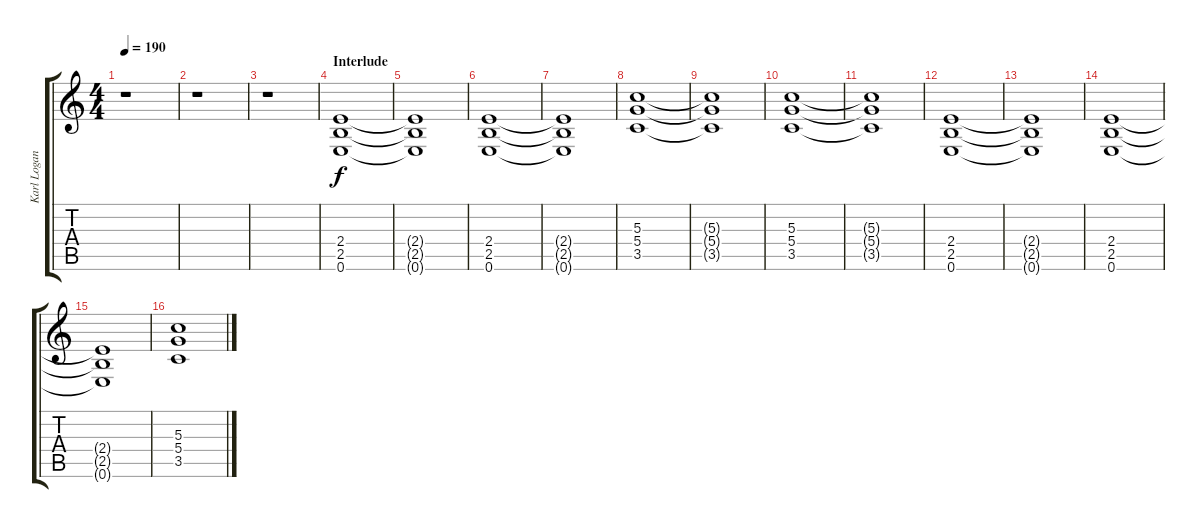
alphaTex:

\track ("Karl Logan Rhytm" "Karl Logan") {instrument distortionguitar}
\staff {score tabs}
\tuning (E4 B3 G3 D3 A2 E2) {hide}
\ts (4 4)
\tempo 190
\clef g2
\ks c
r.1{dy f} |
r.1 |
r.1 |
\section ("" "Interlude")
(2.4 2.5 0.6).1 |
(2.4{t} 2.5{t} 0.6{t}).1 |
(2.4 2.5 0.6).1 |
(2.4{t} 2.5{t} 0.6{t}).1 |
(5.3 5.4 3.5).1 |
(5.3{t} 5.4{t} 3.5{t}).1 |
(5.3 5.4 3.5).1 |
(5.3{t} 5.4{t} 3.5{t}).1 |
(2.4 2.5 0.6).1 |
(2.4{t} 2.5{t} 0.6{t}).1 |
(2.4 2.5 0.6).1 |
(2.4{t} 2.5{t} 0.6{t}).1 |
(5.3 5.4 3.5).1
